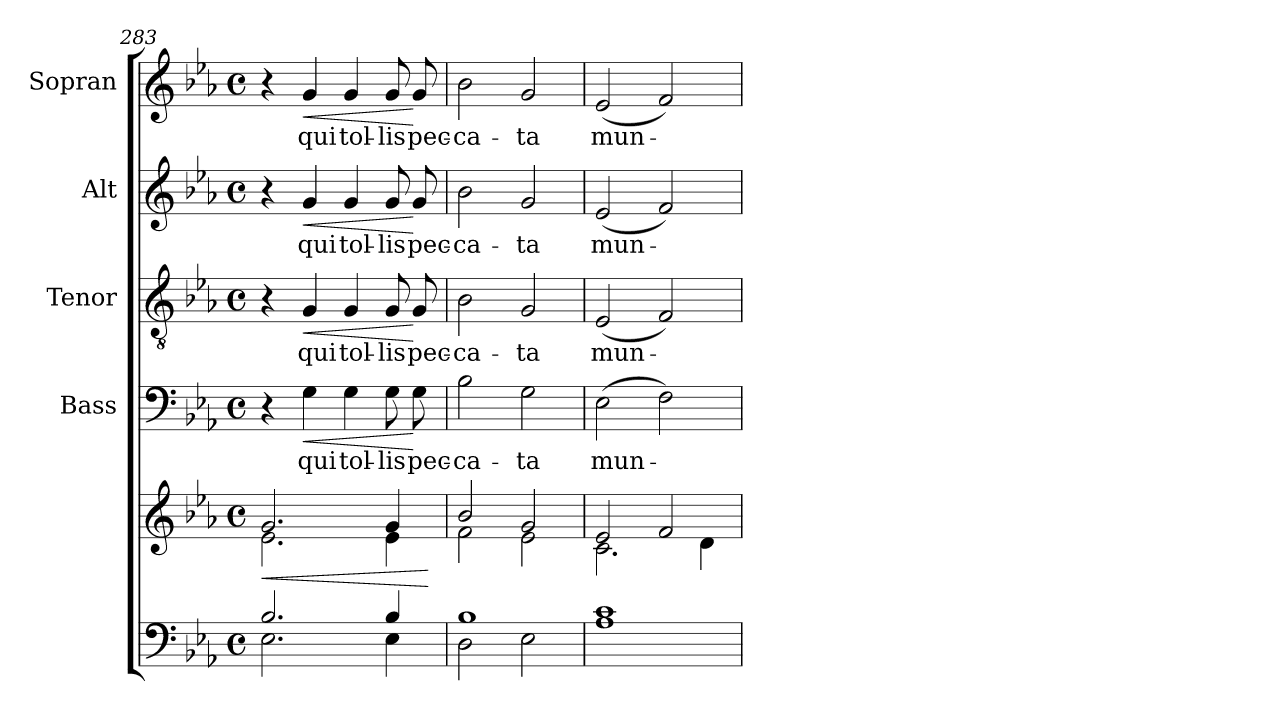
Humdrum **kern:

**kern	**kern	**dynam	**kern	**text	**dynam	**kern	**text	**dynam	**kern	**text	**dynam	**kern	**text	**dynam
*part5	*part5	*part5	*part4	*part4	*part4	*part3	*part3	*part3	*part2	*part2	*part2	*part1	*part1	*part1
*staff6	*staff5	*staff5/6	*staff4	*staff4	*staff4	*staff3	*staff3	*staff3	*staff2	*staff2	*staff2	*staff1	*staff1	*staff1
*	*	*	*I"Bass	*	*	*I"Tenor	*	*	*I"Alt	*	*	*I"Sopran	*	*
*	*	*	*I'B.	*	*	*I'T.	*	*	*I'A.	*	*	*I'S.	*	*
*clefF4	*clefG2	*	*clefF4	*	*	*clefGv2	*	*	*clefG2	*	*	*clefG2	*	*
*k[b-e-a-]	*k[b-e-a-]	*	*k[b-e-a-]	*	*	*k[b-e-a-]	*	*	*k[b-e-a-]	*	*	*k[b-e-a-]	*	*
*E-:	*E-:	*	*E-:	*	*	*E-:	*	*	*E-:	*	*	*E-:	*	*
*M4/4	*M4/4	*	*M4/4	*	*	*M4/4	*	*	*M4/4	*	*	*M4/4	*	*
*met(c)	*met(c)	*	*met(c)	*	*	*met(c)	*	*	*met(c)	*	*	*met(c)	*	*
=283	=283	=283	=283	=283	=283	=283	=283	=283	=283	=283	=283	=283	=283	=283
*^	*	*	*	*	*	*	*	*	*	*	*	*	*	*
!	!	!	!LO:HP:b	!	!	!	!	!	!	!	!	!	!	!	!
*	*	*^	*	*	*	*	*	*	*	*	*	*	*	*	*
2.B-/	2.E-\	2.g/	2.e-\	<	4r	.	.	4r	.	.	4r	.	.	4r	.	.
!	!	!	!	!	!	!LO:LY:b	!LO:HP:b	!	!LO:LY:b	!LO:HP:b	!	!LO:LY:b	!LO:HP:b	!	!LO:LY:b	!LO:HP:b
.	.	.	.	.	4G\	qui	<	4G/	qui	<	4g/	qui	<	4g/	qui	<
!	!	!	!	!	!	!LO:LY:b	!	!	!LO:LY:b	!	!	!LO:LY:b	!	!	!LO:LY:b	!
.	.	.	.	.	4G\	tol-	.	4G/	tol-	.	4g/	tol-	.	4g/	tol-	.
!	!	!	!	!	!	!LO:LY:b	!	!	!LO:LY:b	!	!	!LO:LY:b	!	!	!LO:LY:b	!
4B-/	4E-\	4g/	4e-\	.	8G\	-lis	.	8G/	-lis	.	8g/	-lis	.	8g/	-lis	.
!	!	!	!	!	!	!LO:LY:b	!	!	!LO:LY:b	!	!	!LO:LY:b	!	!	!LO:LY:b	!
.	.	.	.	.	8G\	pec-	[	8G/	pec-	[	8g/	pec-	[	8g/	pec-	[
*v	*v	*	*	*	*	*	*	*	*	*	*	*	*	*	*	*
*	*v	*v	*	*	*	*	*	*	*	*	*	*	*	*	*
.	.	[	.	.	.	.	.	.	.	.	.	.	.	.
=284	=284	=284	=284	=284	=284	=284	=284	=284	=284	=284	=284	=284	=284	=284
*^	*^	*	*	*	*	*	*	*	*	*	*	*	*	*
!	!	!	!	!	!	!LO:LY:b	!	!	!LO:LY:b	!	!	!LO:LY:b	!	!	!LO:LY:b	!
1B-	2D\	2b-/	2f\	.	2B-\	-ca-	.	2B-\	-ca-	.	2b-\	-ca-	.	2b-\	-ca-	.
!	!	!	!	!	!	!LO:LY:b	!	!	!LO:LY:b	!	!	!LO:LY:b	!	!	!LO:LY:b	!
.	2E-\	2g/	2e-\	.	2G\	-ta	.	2G/	-ta	.	2g/	-ta	.	2g/	-ta	.
=285	=285	=285	=285	=285	=285	=285	=285	=285	=285	=285	=285	=285	=285	=285	=285	=285
!	!	!	!	!	!	!LO:LY:b	!	!	!LO:LY:b	!	!	!LO:LY:b	!	!	!LO:LY:b	!
1c	1A-	2e-/	2.c\	.	(>2E-\	mun-	.	(<2E-/	mun-	.	(<2e-/	mun-	.	(<2e-/	mun-	.
.	.	2f/	.	.	2F\)	.	.	2F/)	.	.	2f/)	.	.	2f/)	.	.
.	.	.	4d\	.	.	.	.	.	.	.	.	.	.	.	.	.
*v	*v	*	*	*	*	*	*	*	*	*	*	*	*	*	*	*
*	*v	*v	*	*	*	*	*	*	*	*	*	*	*	*	*
=	=	=	=	=	=	=	=	=	=	=	=	=	=	=
*-	*-	*-	*-	*-	*-	*-	*-	*-	*-	*-	*-	*-	*-	*-
